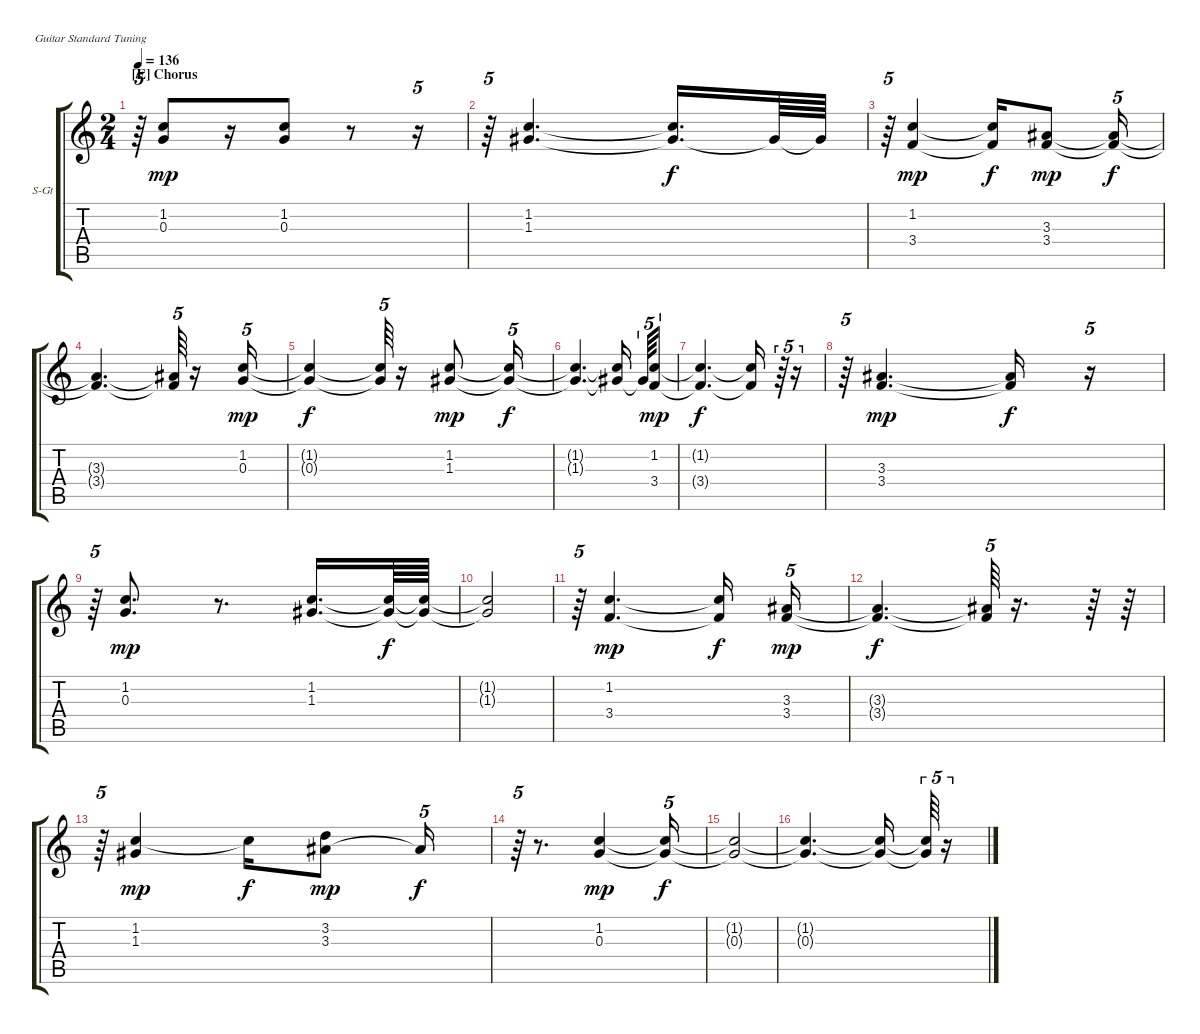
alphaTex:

\bracketExtendMode groupsimilarinstruments
\firstSystemTrackNameOrientation horizontal
\otherSystemsTrackNameOrientation horizontal
\track ("cama," "S-Gt") {solo instrument synthstrings1}
\staff {score tabs}
\tuning (E4 B3 G3 D3 A2 E2)
\displaytranspose 12
\ts (2 4)
\section ("E" "Chorus")
\tempo 136
\clef g2
\ks c
r.64{tu (5 4) dy mp} (1.2 0.3).8 r.16 (1.2 0.3).8 r.8 r.16{tu (5 4)} |
r.64{tu (5 4)} (1.2 1.3).4{d} (1.2{t} 1.3{t}).16{d dy f} 1.3{t}.64 1.3{t}.64 |
r.64{tu (5 4)} (1.2 3.4).4{dy mp} (1.2{t} 3.4{t}).16{dy f} (3.3 3.4).8{dy mp} (3.3{t} 3.4{t}).16{tu (5 4) dy f} |
(3.3{t} 3.4{t}).4{d} (3.3{t} 3.4{t}).64{tu (5 4)} r.16 (1.2 0.3).16{tu (5 4) dy mp} |
(1.2{t} 0.3{t}).4{dy f} (1.2{t} 0.3{t}).64{tu (5 4)} r.16 (1.2 1.3).8{dy mp} (1.2{t} 1.3{t}).16{tu (5 4) dy f} |
(1.2{t} 1.3{t}).4{d} (1.2{t} 1.3{t}).16 1.3{t}.64{tu (5 4)} (1.2 3.4).16{tu (5 4) dy mp} |
(1.2{t} 3.4{t}).4{d dy f} (1.2{t} 3.4{t}).16 r.64{tu (5 4)} r.16{tu (5 4)} |
r.64{tu (5 4)} (3.3 3.4).4{d dy mp} (3.3{t} 3.4{t}).16{dy f} r.16{tu (5 4)} |
r.64{tu (5 4)} (1.2 0.3).8{d dy mp} r.8{d} (1.2 1.3).16{d} (1.2{t} 1.3{t}).64{dy f} (1.2{t} 1.3{t}).64 |
(1.2{t} 1.3{t}).2 |
r.64{tu (5 4)} (1.2 3.4).4{d dy mp} (1.2{t} 3.4{t}).16{dy f} (3.3 3.4).16{tu (5 4) dy mp} |
(3.3{t} 3.4{t}).4{d dy f} (3.3{t} 3.4{t}).64{tu (5 4)} r.16{d} r.64 r.64 |
r.64{tu (5 4)} (1.2 1.3).4{dy mp} 1.2{t}.16{dy f} (3.2 3.3).8{dy mp} 3.3{t}.16{tu (5 4) dy f} |
r.64{tu (5 4)} r.8{d} (1.2 0.3).4{dy mp} (1.2{t} 0.3{t}).16{tu (5 4) dy f} |
(1.2{t} 0.3{t}).2 |
(1.2{t} 0.3{t}).4{d} (1.2{t} 0.3{t}).16 (1.2{t} 0.3{t}).64{tu (5 4)} r.16{tu (5 4)}
